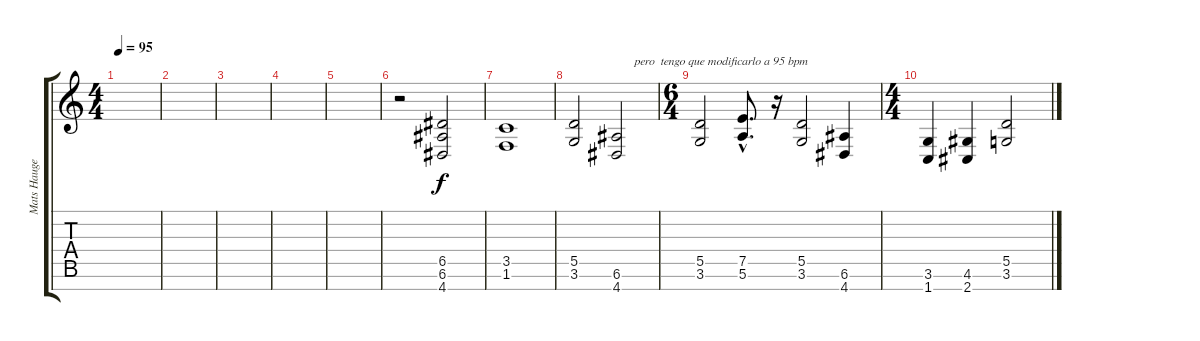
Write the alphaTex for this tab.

\track ("Mats Haugen" "Mats Hauge") {instrument distortionguitar}
\staff {score tabs}
\tuning (E4 B3 G3 D3 A2 E2 B1) {hide}
\ts (4 4)
\tempo 95
\clef g2
\ks c
|
|
|
|
|
r.2 (6.5 6.6 4.7).2 |
(3.5 1.6).1 |
(5.5 3.6).2 (6.6 4.7).2{txt "      pero  tengo que modificarlo a 95 bpm"} |
\ts (6 4)
(5.5 3.6).2 (7.5{hac} 5.6{hac}).8{d} r.16 (5.5 3.6).2 (6.6 4.7).4 |
\ts (4 4)
(3.6 1.7).4 (4.6 2.7).4 (5.5 3.6).2
